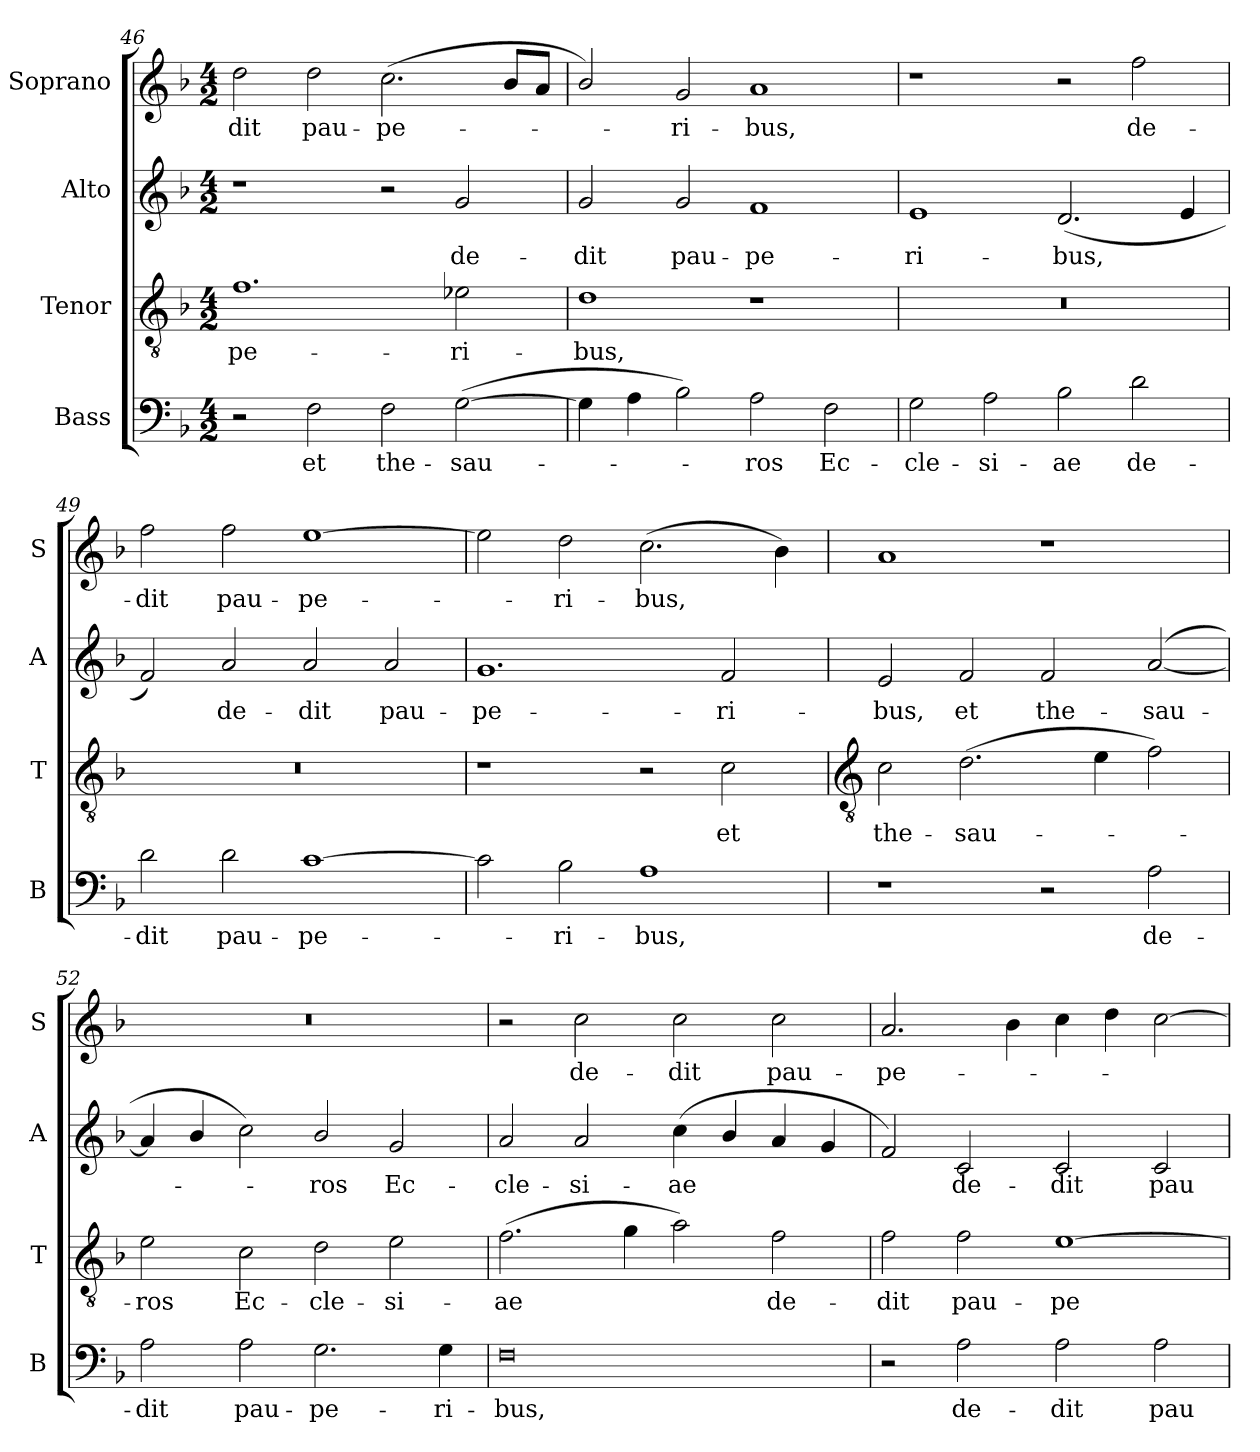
**kern	**text	**kern	**text	**kern	**text	**kern	**text
*part4	*part4	*part3	*part3	*part2	*part2	*part1	*part1
*staff4	*staff4	*staff3	*staff3	*staff2	*staff2	*staff1	*staff1
*I"Bass	*	*I"Tenor	*	*I"Alto	*	*I"Soprano	*
*I'B	*	*I'T	*	*I'A	*	*I'S	*
!!LO:LB:g=z
*clefF4	*	*clefGv2	*	*clefG2	*	*clefG2	*
*k[b-]	*	*k[b-]	*	*k[b-]	*	*k[b-]	*
*F:	*	*F:	*	*F:	*	*F:	*
*M4/2	*	*M4/2	*	*M4/2	*	*M4/2	*
=46	=46	=46	=46	=46	=46	=46	=46
!	!	!	!LO:LY:b	!	!	!	!LO:LY:b
2r	.	1.f	-pe-	1r	.	2dd	-dit
!	!LO:LY:b	!	!	!	!	!	!LO:LY:b
2F	et	.	.	.	.	2dd	pau-
!	!LO:LY:b	!	!	!	!	!	!LO:LY:b
2F	the-	.	.	2r	.	(<2.cc	-pe-
!	!LO:LY:b	!	!LO:LY:b	!	!LO:LY:b	!	!
(>[2G	-sau-	2e-X	-ri-	2g	de-	.	.
.	.	.	.	.	.	8b-L	.
.	.	.	.	.	.	8aJ	.
=47	=47	=47	=47	=47	=47	=47	=47
!	!	!	!LO:LY:b	!	!LO:LY:b	!	!
4G]	.	1d	-bus,	2g	-dit	2b-/)	.
4A	.	.	.	.	.	.	.
!	!	!	!	!	!LO:LY:b	!	!LO:LY:b
2B-)	.	.	.	2g	pau-	2g	ri-
!	!LO:LY:b	!	!	!	!LO:LY:b	!	!LO:LY:b
2A	ros	1r	.	1f	-pe-	1a	-bus,
!	!LO:LY:b	!	!	!	!	!	!
2F	Ec-	.	.	.	.	.	.
=48	=48	=48	=48	=48	=48	=48	=48
!	!LO:LY:b	!	!	!	!LO:LY:b	!	!
2G	-cle-	0r	.	1e	-ri-	1r	.
!	!LO:LY:b	!	!	!	!	!	!
2A	-si-	.	.	.	.	.	.
!	!LO:LY:b	!	!	!	!LO:LY:b	!	!
2B-	-ae	.	.	(<2.d	-bus,	2r	.
!	!LO:LY:b	!	!	!	!	!	!LO:LY:b
2d	de-	.	.	.	.	2ff	de-
.	.	.	.	4e	.	.	.
=49	=49	=49	=49	=49	=49	=49	=49
!	!LO:LY:b	!	!	!	!	!	!LO:LY:b
2d	-dit	0r	.	2f)	.	2ff	-dit
!	!LO:LY:b	!	!	!	!LO:LY:b	!	!LO:LY:b
2d	pau-	.	.	2a	de-	2ff	pau-
!	!LO:LY:b	!	!	!	!LO:LY:b	!	!LO:LY:b
[1c	-pe-	.	.	2a	-dit	[1ee	-pe-
!	!	!	!	!	!LO:LY:b	!	!
.	.	.	.	2a	pau-	.	.
=50	=50	=50	=50	=50	=50	=50	=50
!	!	!	!	!	!LO:LY:b	!	!
2c]	.	1r	.	1.g	-pe-	2ee]	.
!	!LO:LY:b	!	!	!	!	!	!LO:LY:b
2B-	ri-	.	.	.	.	2dd	ri-
!	!LO:LY:b	!	!	!	!	!	!LO:LY:b
1A	-bus,	2r	.	.	.	(>2.cc	-bus,
!	!	!	!LO:LY:b	!	!LO:LY:b	!	!
.	.	2c	et	2f	-ri-	.	.
.	.	.	.	.	.	4b-)	.
!!LO:LB:g=z
=51	=51	=51	=51	=51	=51	=51	=51
*	*	*clefGv2	*	*	*	*	*
!	!	!	!LO:LY:b	!	!LO:LY:b	!	!
1r	.	2c	the-	2e	-bus,	1a	.
!	!	!	!LO:LY:b	!	!LO:LY:b	!	!
.	.	(>2.d	-sau-	2f	et	.	.
!	!	!	!	!	!LO:LY:b	!	!
2r	.	.	.	2f	the-	1r	.
.	.	4e	.	.	.	.	.
!	!LO:LY:b	!	!	!	!LO:LY:b	!	!
2A	de-	2f)	.	(<[2a	-sau-	.	.
=52	=52	=52	=52	=52	=52	=52	=52
!	!LO:LY:b	!	!LO:LY:b	!	!	!	!
2A	-dit	2e	ros	4a]	.	0r	.
.	.	.	.	4b-/	.	.	.
!	!LO:LY:b	!	!LO:LY:b	!	!	!	!
2A	pau-	2c	Ec-	2cc)	.	.	.
!	!LO:LY:b	!	!LO:LY:b	!	!LO:LY:b	!	!
2.G	-pe-	2d	-cle-	2b-/	ros	.	.
!	!	!	!LO:LY:b	!	!LO:LY:b	!	!
.	.	2e	-si-	2g	Ec-	.	.
!	!LO:LY:b	!	!	!	!	!	!
4G	-ri-	.	.	.	.	.	.
=53	=53	=53	=53	=53	=53	=53	=53
!	!LO:LY:b	!	!LO:LY:b	!	!LO:LY:b	!	!
0F	-bus,	(>2.f	-ae	2a	-cle-	2r	.
!	!	!	!	!	!LO:LY:b	!	!LO:LY:b
.	.	.	.	2a	-si-	2cc	de-
.	.	4g	.	.	.	.	.
!	!	!	!	!	!LO:LY:b	!	!LO:LY:b
.	.	2a)	.	(<4cc	-ae	2cc	-dit
.	.	.	.	4b-/	.	.	.
!	!	!	!LO:LY:b	!	!	!	!LO:LY:b
.	.	2f	de-	4a	.	2cc	pau-
.	.	.	.	4g	.	.	.
=54	=54	=54	=54	=54	=54	=54	=54
!	!	!	!LO:LY:b	!	!	!	!LO:LY:b
2r	.	2f	-dit	2f)	.	2.a	-pe-
!	!LO:LY:b	!	!LO:LY:b	!	!LO:LY:b	!	!
2A	de-	2f	pau-	2c	de-	.	.
.	.	.	.	.	.	4b-	.
!	!LO:LY:b	!	!LO:LY:b	!	!LO:LY:b	!	!
2A	-dit	[1e	-pe-	2c	-dit	4cc	.
.	.	.	.	.	.	4dd	.
!	!LO:LY:b	!	!	!	!LO:LY:b	!	!
2A	pau-	.	.	2c	pau-	[2cc	.
=	=	=	=	=	=	=	=
*-	*-	*-	*-	*-	*-	*-	*-
